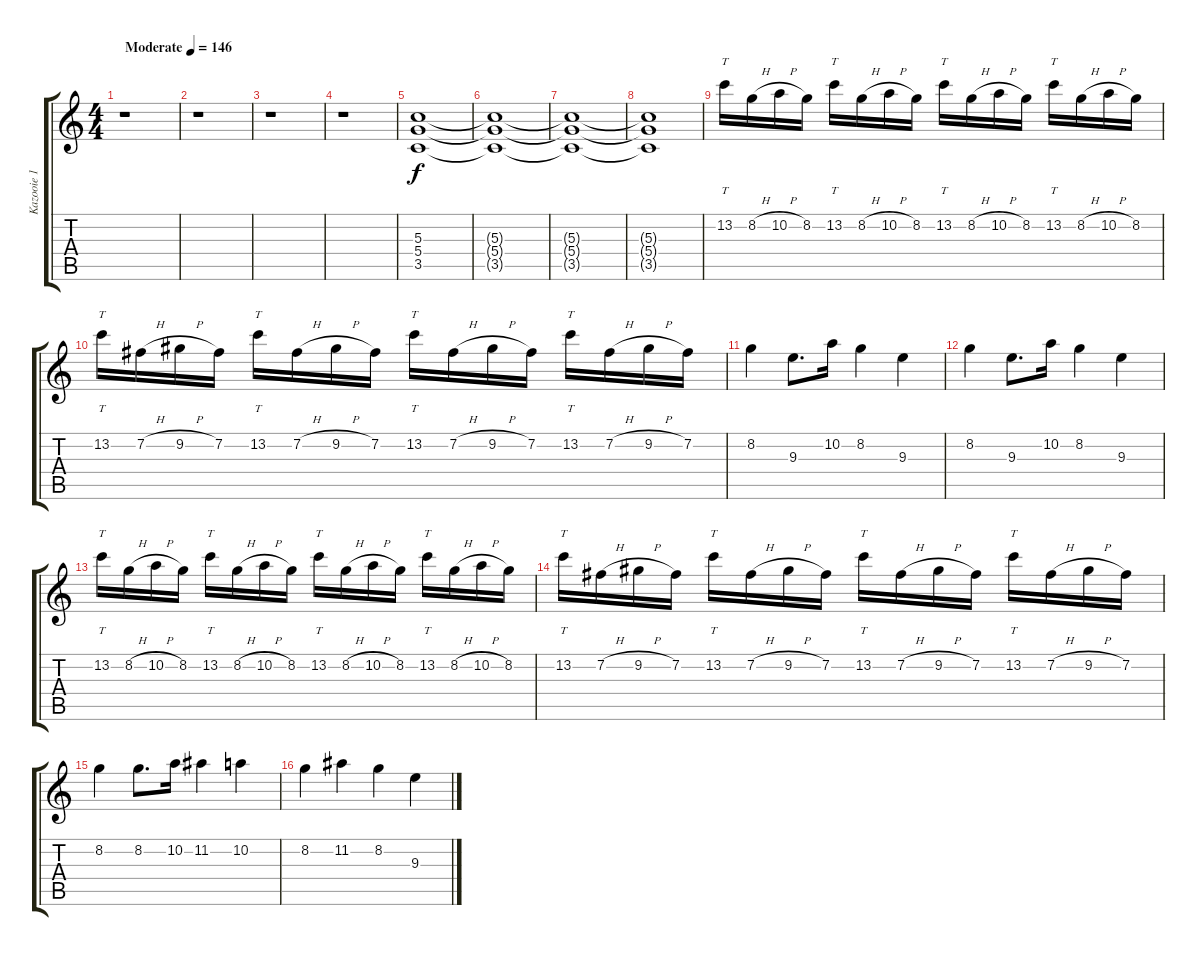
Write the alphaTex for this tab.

\track ("Kazooie 1" "Kazooie 1") {instrument overdrivenguitar}
\staff {score tabs}
\tuning (E4 B3 G3 D3 A2 E2) {hide}
\ts (4 4)
\tempo (146 "Moderate")
\clef g2
\ks c
r.1{dy f instrument overdrivenguitar} |
r.1 |
r.1 |
r.1 |
(5.3 5.4 3.5).1 |
(5.3{t} 5.4{t} 3.5{t}).1 |
(5.3{t} 5.4{t} 3.5{t}).1 |
(5.3{t} 5.4{t} 3.5{t}).1 |
13.2.16{tt} 8.2{h}.16 10.2{h}.16 8.2.16 13.2.16{tt} 8.2{h}.16 10.2{h}.16 8.2.16 13.2.16{tt} 8.2{h}.16 10.2{h}.16 8.2.16 13.2.16{tt} 8.2{h}.16 10.2{h}.16 8.2.16 |
13.2.16{tt} 7.2{h}.16 9.2{h}.16 7.2.16 13.2.16{tt} 7.2{h}.16 9.2{h}.16 7.2.16 13.2.16{tt} 7.2{h}.16 9.2{h}.16 7.2.16 13.2.16{tt} 7.2{h}.16 9.2{h}.16 7.2.16 |
8.2.4 9.3.8{d} 10.2.16 8.2.4 9.3.4 |
8.2.4 9.3.8{d} 10.2.16 8.2.4 9.3.4 |
13.2.16{tt} 8.2{h}.16 10.2{h}.16 8.2.16 13.2.16{tt} 8.2{h}.16 10.2{h}.16 8.2.16 13.2.16{tt} 8.2{h}.16 10.2{h}.16 8.2.16 13.2.16{tt} 8.2{h}.16 10.2{h}.16 8.2.16 |
13.2.16{tt} 7.2{h}.16 9.2{h}.16 7.2.16 13.2.16{tt} 7.2{h}.16 9.2{h}.16 7.2.16 13.2.16{tt} 7.2{h}.16 9.2{h}.16 7.2.16 13.2.16{tt} 7.2{h}.16 9.2{h}.16 7.2.16 |
8.2.4 8.2.8{d} 10.2.16 11.2.4 10.2.4 |
8.2.4 11.2.4 8.2.4 9.3.4
